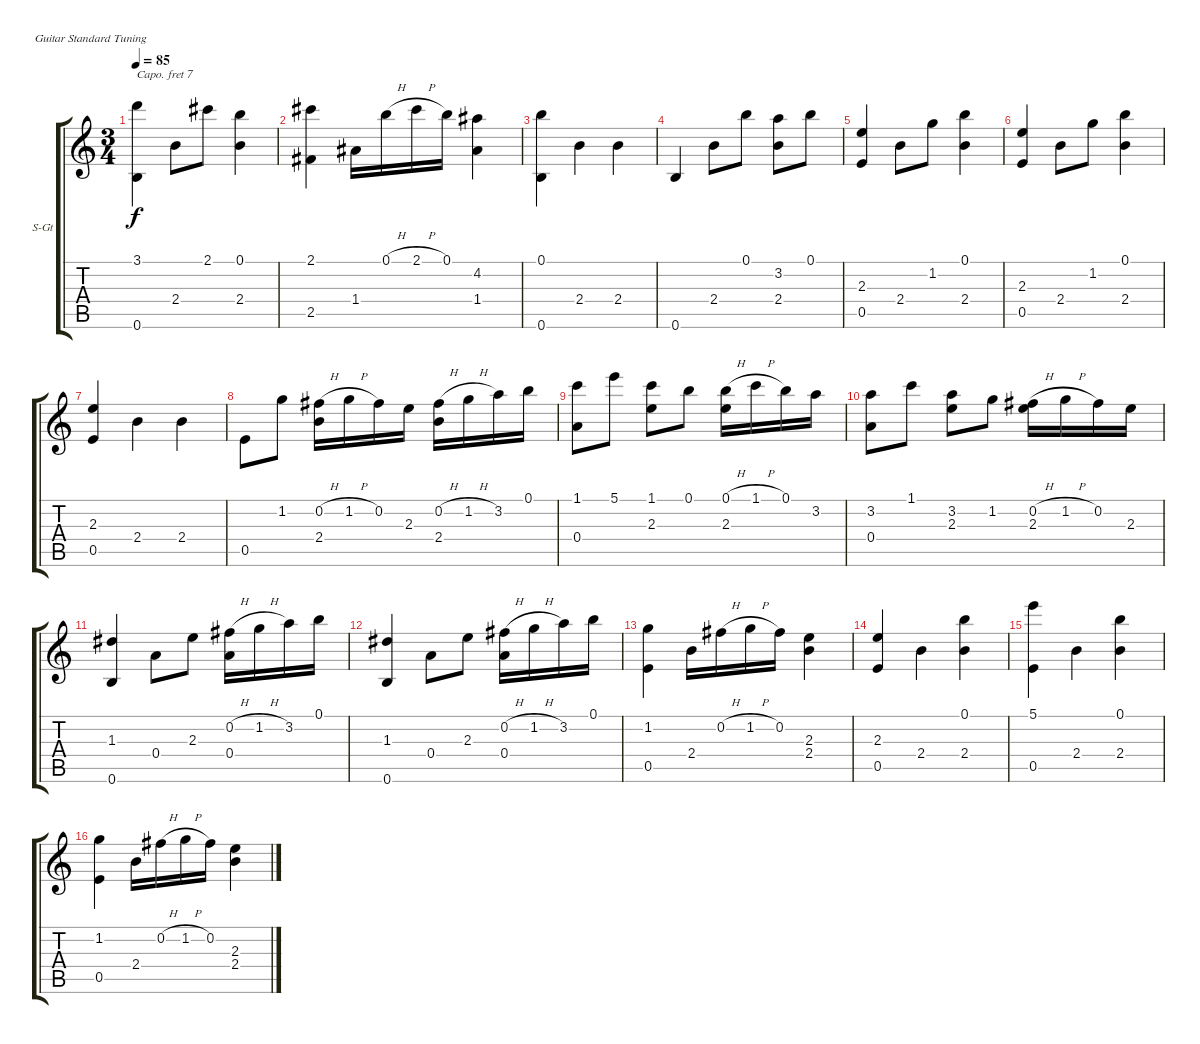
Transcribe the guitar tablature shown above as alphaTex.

\bracketExtendMode groupsimilarinstruments
\firstSystemTrackNameOrientation horizontal
\otherSystemsTrackNameOrientation horizontal
\track ("Guitare" "S-Gt") {instrument acousticguitarsteel}
\staff {score tabs}
\capo 7
\tuning (E4 B3 G3 D3 A2 E2)
\ts (3 4)
\tempo 85
\clef g2
\ks c
(3.1 0.6).4{dy f} 2.4.8 2.1.8 (0.1 2.4).4 |
(2.1 2.5).4 1.4.16 0.1{h}.16 2.1{h}.16 0.1.16 (4.2 1.4).4 |
(0.1 0.6).4 2.4.4 2.4.4 |
0.6.4 2.4.8 0.1.8 (3.2 2.4).8 0.1.8 |
(2.3 0.5).4 2.4.8 1.2.8 (0.1 2.4).4 |
(2.3 0.5).4 2.4.8 1.2.8 (0.1 2.4).4 |
(2.3 0.5).4 2.4.4 2.4.4 |
0.5.8 1.2.8 (0.2{h} 2.4).16 1.2{h}.16 0.2.16 2.3.16 (0.2{h} 2.4).16 1.2{h}.16 3.2.16 0.1.16 |
(1.1 0.4).8 5.1.8 (1.1 2.3).8 0.1.8 (0.1{h} 2.3).16 1.1{h}.16 0.1.16 3.2.16 |
(3.2 0.4).8 1.1.8 (3.2 2.3).8 1.2.8 (0.2{h} 2.3).16 1.2{h}.16 0.2.16 2.3.16 |
(1.3 0.6).4 0.4.8 2.3.8 (0.2{h} 0.4).16 1.2{h}.16 3.2.16 0.1.16 |
(1.3 0.6).4 0.4.8 2.3.8 (0.2{h} 0.4).16 1.2{h}.16 3.2.16 0.1.16 |
(1.2 0.5).4 2.4.16 0.2{h}.16 1.2{h}.16 0.2.16 (2.3 2.4).4 |
(2.3 0.5).4 2.4.4 (0.1 2.4).4 |
(5.1 0.5).4 2.4.4 (0.1 2.4).4 |
(1.2 0.5).4 2.4.16 0.2{h}.16 1.2{h}.16 0.2.16 (2.3 2.4).4
